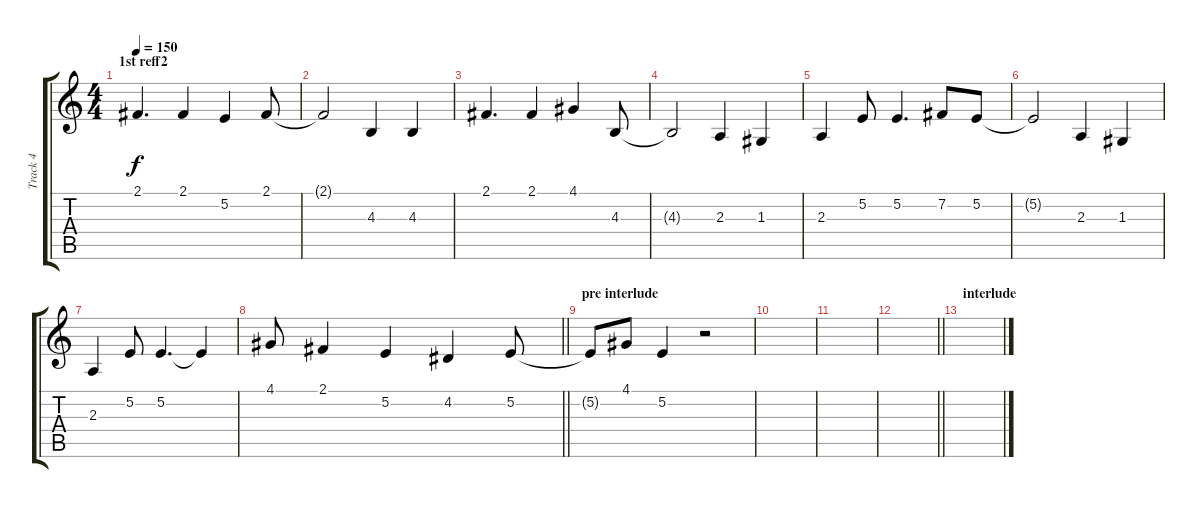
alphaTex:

\track ("Track 4" "Track 4") {instrument lead2sawtooth}
\staff {score tabs}
\tuning (E4 B3 G3 D3 A2 E2) {hide}
\ts (4 4)
\section ("" "1st reff2")
\tempo 150
\clef g2
\ks c
2.1.4{d dy f} 2.1.4 5.2.4 2.1.8 |
2.1{t}.2 4.3.4 4.3.4 |
2.1.4{d} 2.1.4 4.1.4 4.3.8 |
4.3{t}.2 2.3.4 1.3.4 |
2.3.4 5.2.8 5.2.4{d} 7.2.8 5.2.8 |
5.2{t}.2 2.3.4 1.3.4 |
2.3.4 5.2.8 5.2.4{d} 5.2{t}.4 |
\barLineRight lightlight
4.1.8 2.1.4 5.2.4 4.2.4 5.2.8 |
\section ("" "pre interlude")
5.2{t}.8 4.1.8 5.2.4 r.2 |
|
|
\barLineRight lightlight
|
\section ("" "interlude")
